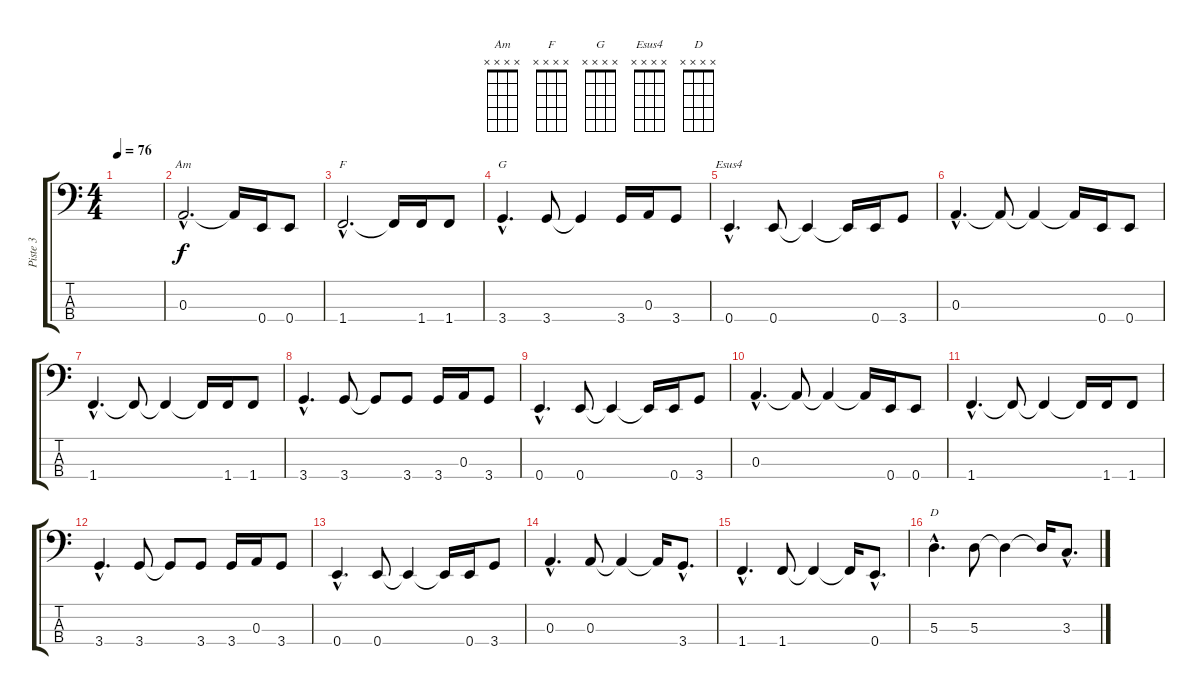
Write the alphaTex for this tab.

\track ("Piste 3" "Piste 3") {instrument electricbassfinger}
\staff {score tabs}
\tuning (G2 D2 A1 E1) {hide}
\chord ("Am" x x x x) {firstfret 0}
\chord ("F" x x x x) {firstfret 0}
\chord ("G" x x x x) {firstfret 0}
\chord ("Esus4" x x x x) {firstfret 0}
\chord ("D" x x x x) {firstfret 0}
\ts (4 4)
\tempo 76
\clef f4
\ks c
|
0.3{hac}.2{d ch "Am"} 0.3{t}.16 0.4.16 0.4.8 |
1.4{hac}.2{d ch "F"} 1.4{t}.16 1.4.16 1.4.8 |
3.4{hac}.4{d ch "G"} 3.4.8 3.4{t}.4 3.4.16 0.3.16 3.4.8 |
0.4{hac}.4{d ch "Esus4"} 0.4.8 0.4{t}.4 0.4{t}.16 0.4.16 3.4.8 |
0.3{hac}.4{d} 0.3{t}.8 0.3{t}.4 0.3{t}.16 0.4.16 0.4.8 |
1.4{hac}.4{d} 1.4{t}.8 1.4{t}.4 1.4{t}.16 1.4.16 1.4.8 |
3.4{hac}.4{d} 3.4.8 3.4{t}.8 3.4.8 3.4.16 0.3.16 3.4.8 |
0.4{hac}.4{d} 0.4.8 0.4{t}.4 0.4{t}.16 0.4.16 3.4.8 |
0.3{hac}.4{d} 0.3{t}.8 0.3{t}.4 0.3{t}.16 0.4.16 0.4.8 |
1.4{hac}.4{d} 1.4{t}.8 1.4{t}.4 1.4{t}.16 1.4.16 1.4.8 |
3.4{hac}.4{d} 3.4.8 3.4{t}.8 3.4.8 3.4.16 0.3.16 3.4.8 |
0.4{hac}.4{d} 0.4.8 0.4{t}.4 0.4{t}.16 0.4.16 3.4.8 |
0.3{hac}.4{d} 0.3.8 0.3{t}.4 0.3{t}.16 3.4{hac}.8{d} |
1.4{hac}.4{d} 1.4.8 1.4{t}.4 1.4{t}.16 0.4{hac}.8{d} |
5.3{hac}.4{d ch "D"} 5.3.8 5.3{t}.4 5.3{t}.16 3.3{hac}.8{d}
